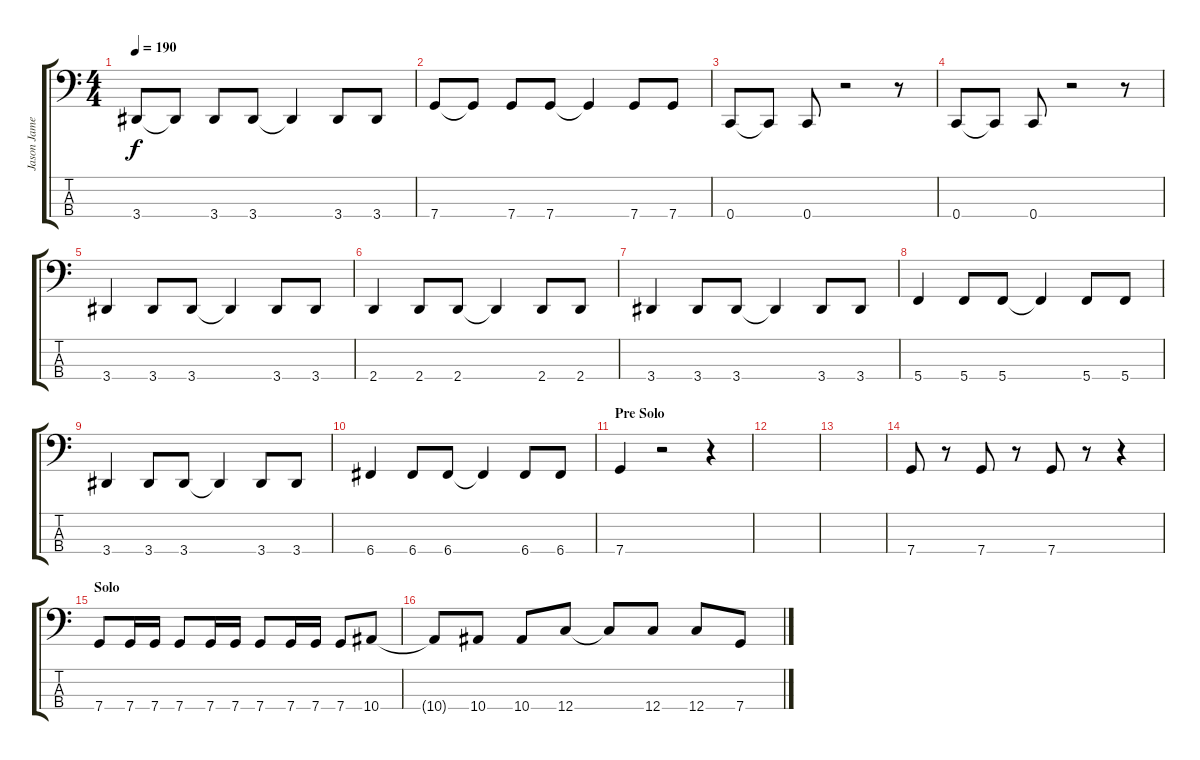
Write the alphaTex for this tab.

\track ("Jason James" "Jason Jame") {instrument electricbasspick}
\staff {score tabs}
\tuning (F2 C2 G1 C1) {hide}
\ts (4 4)
\tempo 190
\clef f4
\ks c
3.4.8{dy f} 3.4{t}.8 3.4.8 3.4.8 3.4{t}.4 3.4.8 3.4.8 |
7.4.8 7.4{t}.8 7.4.8 7.4.8 7.4{t}.4 7.4.8 7.4.8 |
0.4.8 0.4{t}.8 0.4.8 r.2 r.8 |
0.4.8 0.4{t}.8 0.4.8 r.2 r.8 |
3.4.4 3.4.8 3.4.8 3.4{t}.4 3.4.8 3.4.8 |
2.4.4 2.4.8 2.4.8 2.4{t}.4 2.4.8 2.4.8 |
3.4.4 3.4.8 3.4.8 3.4{t}.4 3.4.8 3.4.8 |
5.4.4 5.4.8 5.4.8 5.4{t}.4 5.4.8 5.4.8 |
3.4.4 3.4.8 3.4.8 3.4{t}.4 3.4.8 3.4.8 |
6.4.4 6.4.8 6.4.8 6.4{t}.4 6.4.8 6.4.8 |
\section ("" "Pre Solo")
7.4.4 r.2 r.4 |
|
|
7.4.8 r.8 7.4.8 r.8 7.4.8 r.8 r.4 |
\section ("" "Solo")
7.4.8 7.4.16 7.4.16 7.4.8 7.4.16 7.4.16 7.4.8 7.4.16 7.4.16 7.4.8 10.4.8 |
10.4{t}.8 10.4.8 10.4.8 12.4.8 12.4{t}.8 12.4.8 12.4.8 7.4.8
